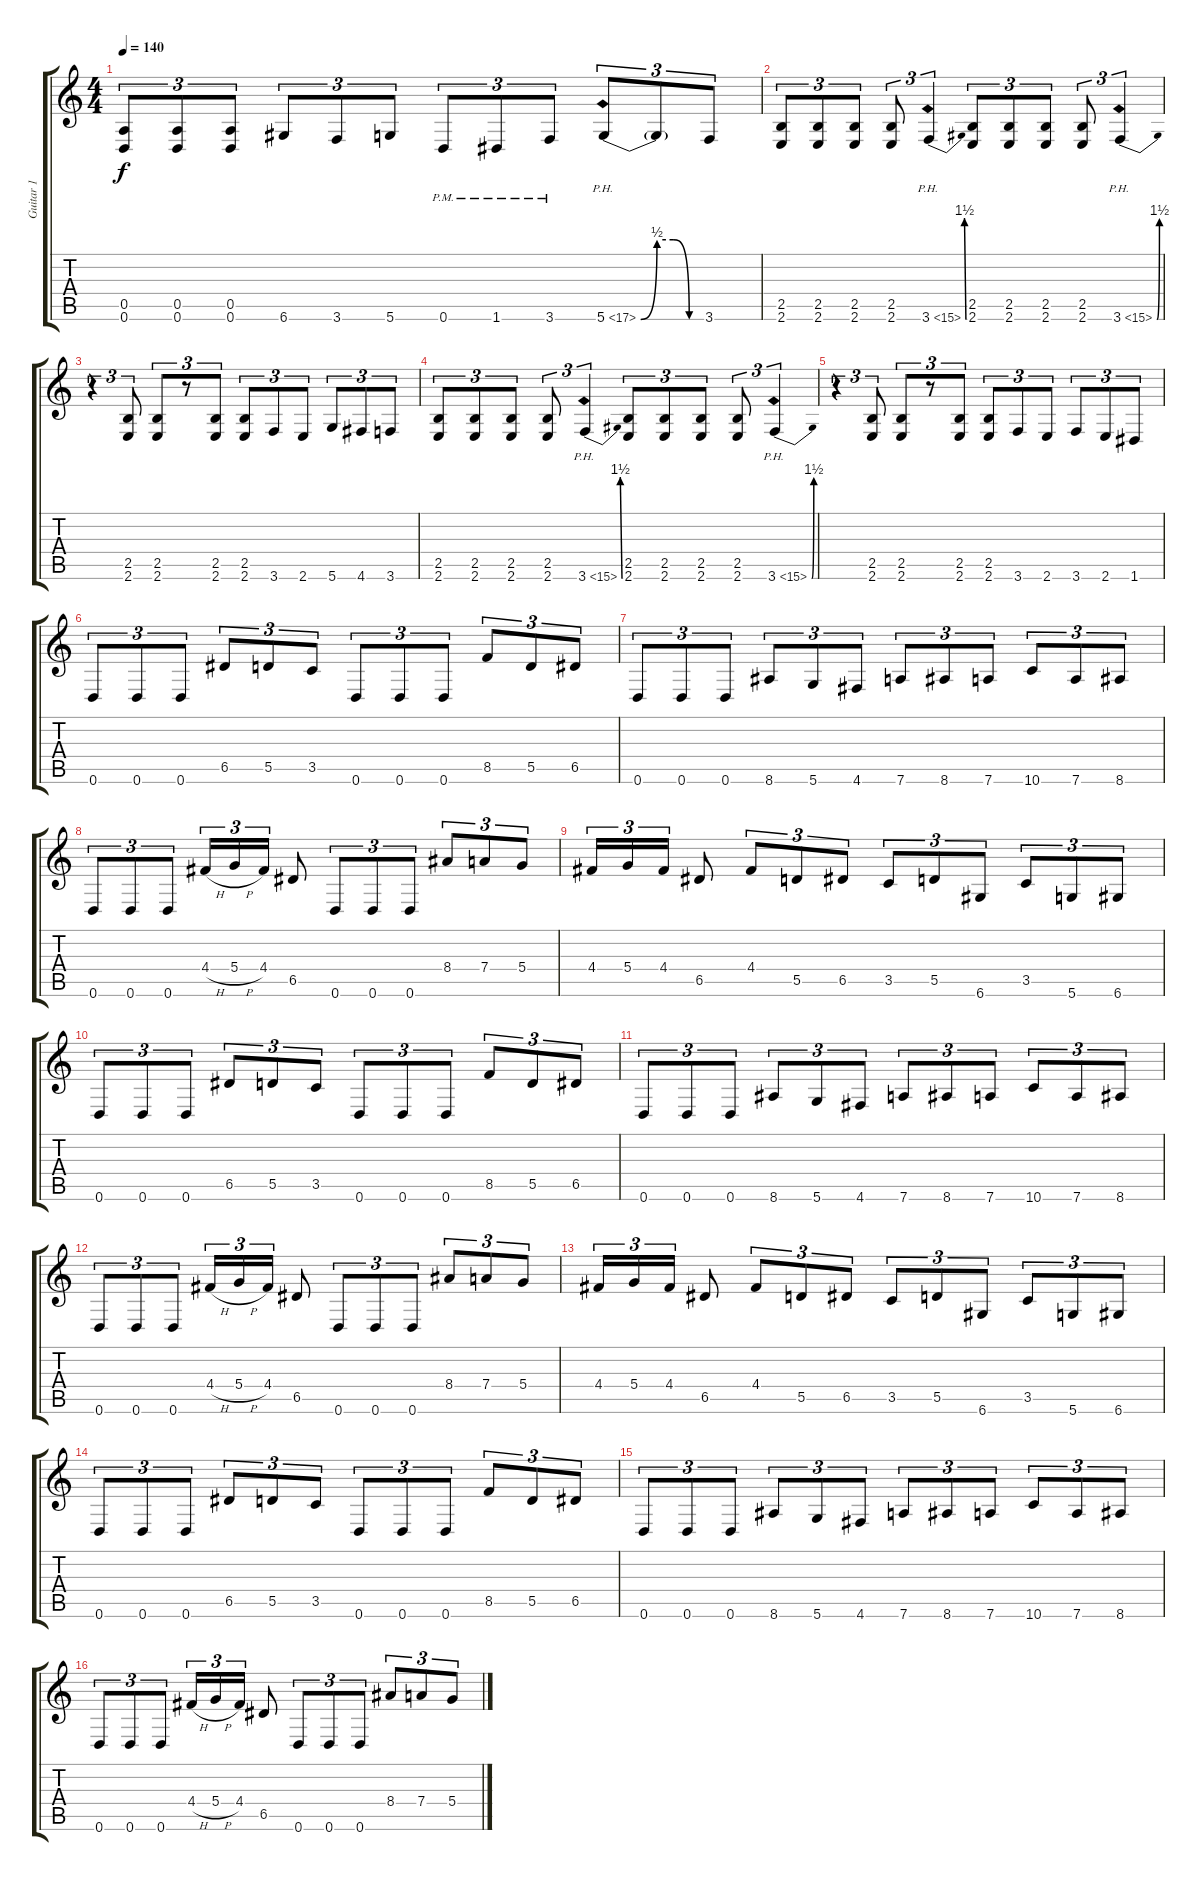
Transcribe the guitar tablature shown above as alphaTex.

\track ("Guitar 1" "Guitar 1") {instrument distortionguitar}
\staff {score tabs}
\tuning (E4 B3 G3 D3 A2 D2) {hide}
\ts (4 4)
\tempo 140
\clef g2
\ks c
(0.5 0.6).8{tu (3 2) dy f} (0.5 0.6).8{tu (3 2)} (0.5 0.6).8{tu (3 2)} 6.6.8{tu (3 2)} 3.6.8{tu (3 2)} 5.6.8{tu (3 2)} 0.6{pm}.8{tu (3 2)} 1.6{pm}.8{tu (3 2)} 3.6{pm}.8{tu (3 2)} 5.6{be (custom 0 0 15 2 30 2 45 0 60 0) ph 12}.8{tu (3 2) instrument guitarharmonics} 5.6{t}.8{tu (3 2)} 3.6.8{tu (3 2) instrument distortionguitar} |
(2.5 2.6).8{tu (3 2)} (2.5 2.6).8{tu (3 2)} (2.5 2.6).8{tu (3 2)} (2.5 2.6).8{tu (3 2)} 3.6{be (bend 0 0 60 6) ph 12}.4{tu (3 2) instrument guitarharmonics} (2.5 2.6).8{tu (3 2) instrument distortionguitar} (2.5 2.6).8{tu (3 2)} (2.5 2.6).8{tu (3 2)} (2.5 2.6).8{tu (3 2)} 3.6{be (bend 0 0 60 6) ph 12}.4{tu (3 2) instrument guitarharmonics} |
r.4{tu (3 2) instrument distortionguitar} (2.5 2.6).8{tu (3 2)} (2.5 2.6).8{tu (3 2)} r.8{tu (3 2)} (2.5 2.6).8{tu (3 2)} (2.5 2.6).8{tu (3 2)} 3.6.8{tu (3 2)} 2.6.8{tu (3 2)} 5.6.8{tu (3 2)} 4.6.8{tu (3 2)} 3.6.8{tu (3 2)} |
(2.5 2.6).8{tu (3 2)} (2.5 2.6).8{tu (3 2)} (2.5 2.6).8{tu (3 2)} (2.5 2.6).8{tu (3 2)} 3.6{be (bend 0 0 60 6) ph 12}.4{tu (3 2) instrument guitarharmonics} (2.5 2.6).8{tu (3 2) instrument distortionguitar} (2.5 2.6).8{tu (3 2)} (2.5 2.6).8{tu (3 2)} (2.5 2.6).8{tu (3 2)} 3.6{be (bend 0 0 60 6) ph 12}.4{tu (3 2) instrument guitarharmonics} |
r.4{tu (3 2) instrument distortionguitar} (2.5 2.6).8{tu (3 2)} (2.5 2.6).8{tu (3 2)} r.8{tu (3 2)} (2.5 2.6).8{tu (3 2)} (2.5 2.6).8{tu (3 2)} 3.6.8{tu (3 2)} 2.6.8{tu (3 2)} 3.6.8{tu (3 2)} 2.6.8{tu (3 2)} 1.6.8{tu (3 2)} |
0.6.8{tu (3 2)} 0.6.8{tu (3 2)} 0.6.8{tu (3 2)} 6.5.8{tu (3 2)} 5.5.8{tu (3 2)} 3.5.8{tu (3 2)} 0.6.8{tu (3 2)} 0.6.8{tu (3 2)} 0.6.8{tu (3 2)} 8.5.8{tu (3 2)} 5.5.8{tu (3 2)} 6.5.8{tu (3 2)} |
0.6.8{tu (3 2)} 0.6.8{tu (3 2)} 0.6.8{tu (3 2)} 8.6.8{tu (3 2)} 5.6.8{tu (3 2)} 4.6.8{tu (3 2)} 7.6.8{tu (3 2)} 8.6.8{tu (3 2)} 7.6.8{tu (3 2)} 10.6.8{tu (3 2)} 7.6.8{tu (3 2)} 8.6.8{tu (3 2)} |
0.6.8{tu (3 2)} 0.6.8{tu (3 2)} 0.6.8{tu (3 2)} 4.4{h}.16{tu (3 2)} 5.4{h}.16{tu (3 2)} 4.4.16{tu (3 2)} 6.5.8 0.6.8{tu (3 2)} 0.6.8{tu (3 2)} 0.6.8{tu (3 2)} 8.4.8{tu (3 2)} 7.4.8{tu (3 2)} 5.4.8{tu (3 2)} |
4.4.16{tu (3 2)} 5.4.16{tu (3 2)} 4.4.16{tu (3 2)} 6.5.8 4.4.8{tu (3 2)} 5.5.8{tu (3 2)} 6.5.8{tu (3 2)} 3.5.8{tu (3 2)} 5.5.8{tu (3 2)} 6.6.8{tu (3 2)} 3.5.8{tu (3 2)} 5.6.8{tu (3 2)} 6.6.8{tu (3 2)} |
0.6.8{tu (3 2)} 0.6.8{tu (3 2)} 0.6.8{tu (3 2)} 6.5.8{tu (3 2)} 5.5.8{tu (3 2)} 3.5.8{tu (3 2)} 0.6.8{tu (3 2)} 0.6.8{tu (3 2)} 0.6.8{tu (3 2)} 8.5.8{tu (3 2)} 5.5.8{tu (3 2)} 6.5.8{tu (3 2)} |
0.6.8{tu (3 2)} 0.6.8{tu (3 2)} 0.6.8{tu (3 2)} 8.6.8{tu (3 2)} 5.6.8{tu (3 2)} 4.6.8{tu (3 2)} 7.6.8{tu (3 2)} 8.6.8{tu (3 2)} 7.6.8{tu (3 2)} 10.6.8{tu (3 2)} 7.6.8{tu (3 2)} 8.6.8{tu (3 2)} |
0.6.8{tu (3 2)} 0.6.8{tu (3 2)} 0.6.8{tu (3 2)} 4.4{h}.16{tu (3 2)} 5.4{h}.16{tu (3 2)} 4.4.16{tu (3 2)} 6.5.8 0.6.8{tu (3 2)} 0.6.8{tu (3 2)} 0.6.8{tu (3 2)} 8.4.8{tu (3 2)} 7.4.8{tu (3 2)} 5.4.8{tu (3 2)} |
4.4.16{tu (3 2)} 5.4.16{tu (3 2)} 4.4.16{tu (3 2)} 6.5.8 4.4.8{tu (3 2)} 5.5.8{tu (3 2)} 6.5.8{tu (3 2)} 3.5.8{tu (3 2)} 5.5.8{tu (3 2)} 6.6.8{tu (3 2)} 3.5.8{tu (3 2)} 5.6.8{tu (3 2)} 6.6.8{tu (3 2)} |
0.6.8{tu (3 2)} 0.6.8{tu (3 2)} 0.6.8{tu (3 2)} 6.5.8{tu (3 2)} 5.5.8{tu (3 2)} 3.5.8{tu (3 2)} 0.6.8{tu (3 2)} 0.6.8{tu (3 2)} 0.6.8{tu (3 2)} 8.5.8{tu (3 2)} 5.5.8{tu (3 2)} 6.5.8{tu (3 2)} |
0.6.8{tu (3 2)} 0.6.8{tu (3 2)} 0.6.8{tu (3 2)} 8.6.8{tu (3 2)} 5.6.8{tu (3 2)} 4.6.8{tu (3 2)} 7.6.8{tu (3 2)} 8.6.8{tu (3 2)} 7.6.8{tu (3 2)} 10.6.8{tu (3 2)} 7.6.8{tu (3 2)} 8.6.8{tu (3 2)} |
0.6.8{tu (3 2)} 0.6.8{tu (3 2)} 0.6.8{tu (3 2)} 4.4{h}.16{tu (3 2)} 5.4{h}.16{tu (3 2)} 4.4.16{tu (3 2)} 6.5.8 0.6.8{tu (3 2)} 0.6.8{tu (3 2)} 0.6.8{tu (3 2)} 8.4.8{tu (3 2)} 7.4.8{tu (3 2)} 5.4.8{tu (3 2)}
